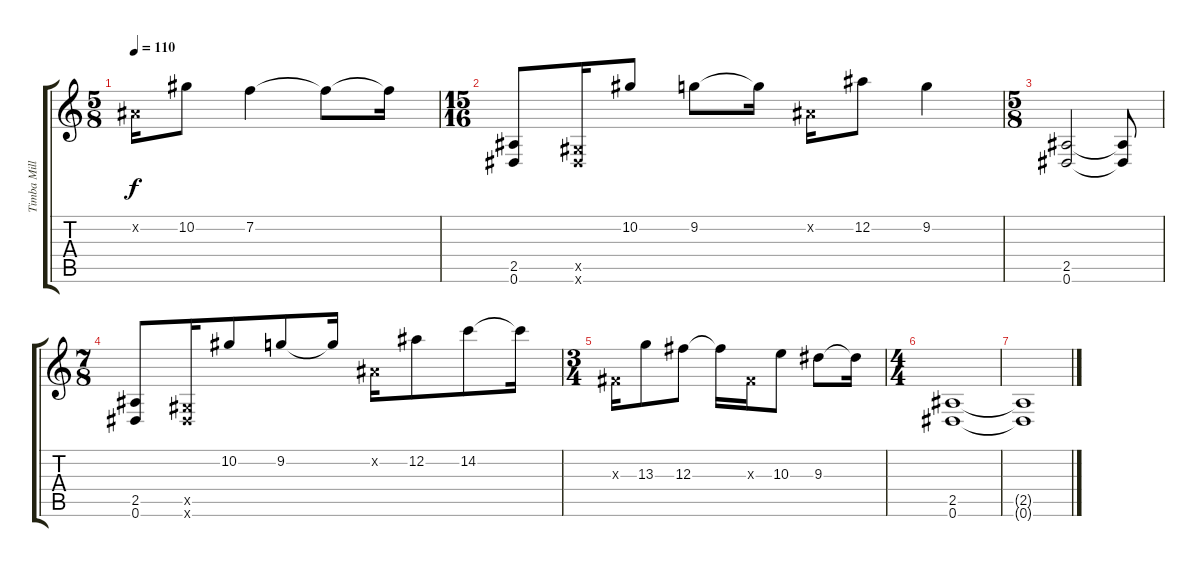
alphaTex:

\track ("Timba Millar" "Timba Mill") {instrument distortionguitar}
\staff {score tabs}
\tuning (Eb4 Bb3 Gb3 Db3 Ab2 Eb2) {hide}
\ts (5 8)
\tempo 110
\clef g2
\ks c
0.2{x}.16{dy f} 10.2.8 7.2.4 7.2{t}.8 7.2{t}.16 |
\ts (15 16)
(2.5 0.6).8 (0.5{x} 0.6{x}).16 10.2.8 9.2.8 9.2{t}.16 0.2{x}.16 12.2.8 9.2.4 |
\ts (5 8)
(2.5 0.6).2 (2.5{t} 0.6{t}).8 |
\ts (7 8)
(2.5 0.6).8 (0.5{x} 0.6{x}).16 10.2.8 9.2.8 9.2{t}.16 0.2{x}.16 12.2.8 14.2.8 14.2{t}.16 |
\ts (3 4)
0.3{x}.16 13.3.8 12.3.8 12.3{t}.16 0.3{x}.16 10.3.8 9.3.8 9.3{t}.16 |
\ts (4 4)
(2.5 0.6).1 |
(2.5{t} 0.6{t}).1
